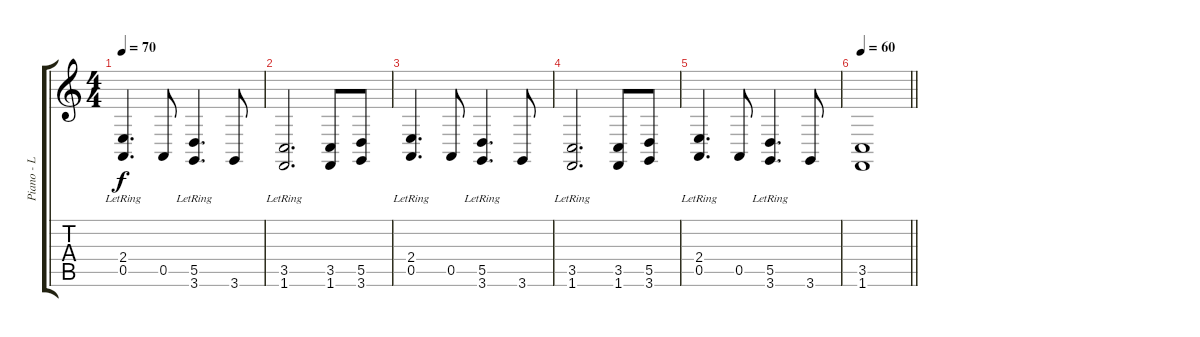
\track ("Piano - L Hand" "Piano - L ") {instrument electricgrandpiano}
\staff {score tabs}
\tuning (E4 B3 G3 D3 A2 E2) {hide}
\ts (4 4)
\tempo 70
\clef g2
\ks c
(2.4{lr} 0.5{lr}).4{d dy f} 0.5.8 (5.5{lr} 3.6{lr}).4{d} 3.6.8 |
(3.5{lr} 1.6{lr}).2{d} (3.5 1.6).8 (5.5 3.6).8 |
(2.4{lr} 0.5{lr}).4{d} 0.5.8 (5.5{lr} 3.6{lr}).4{d} 3.6.8 |
(3.5{lr} 1.6{lr}).2{d} (3.5 1.6).8 (5.5 3.6).8 |
(2.4{lr} 0.5{lr}).4{d} 0.5.8 (5.5{lr} 3.6{lr}).4{d} 3.6.8 |
\tempo 60
\barLineRight lightlight
(3.5 1.6).1
